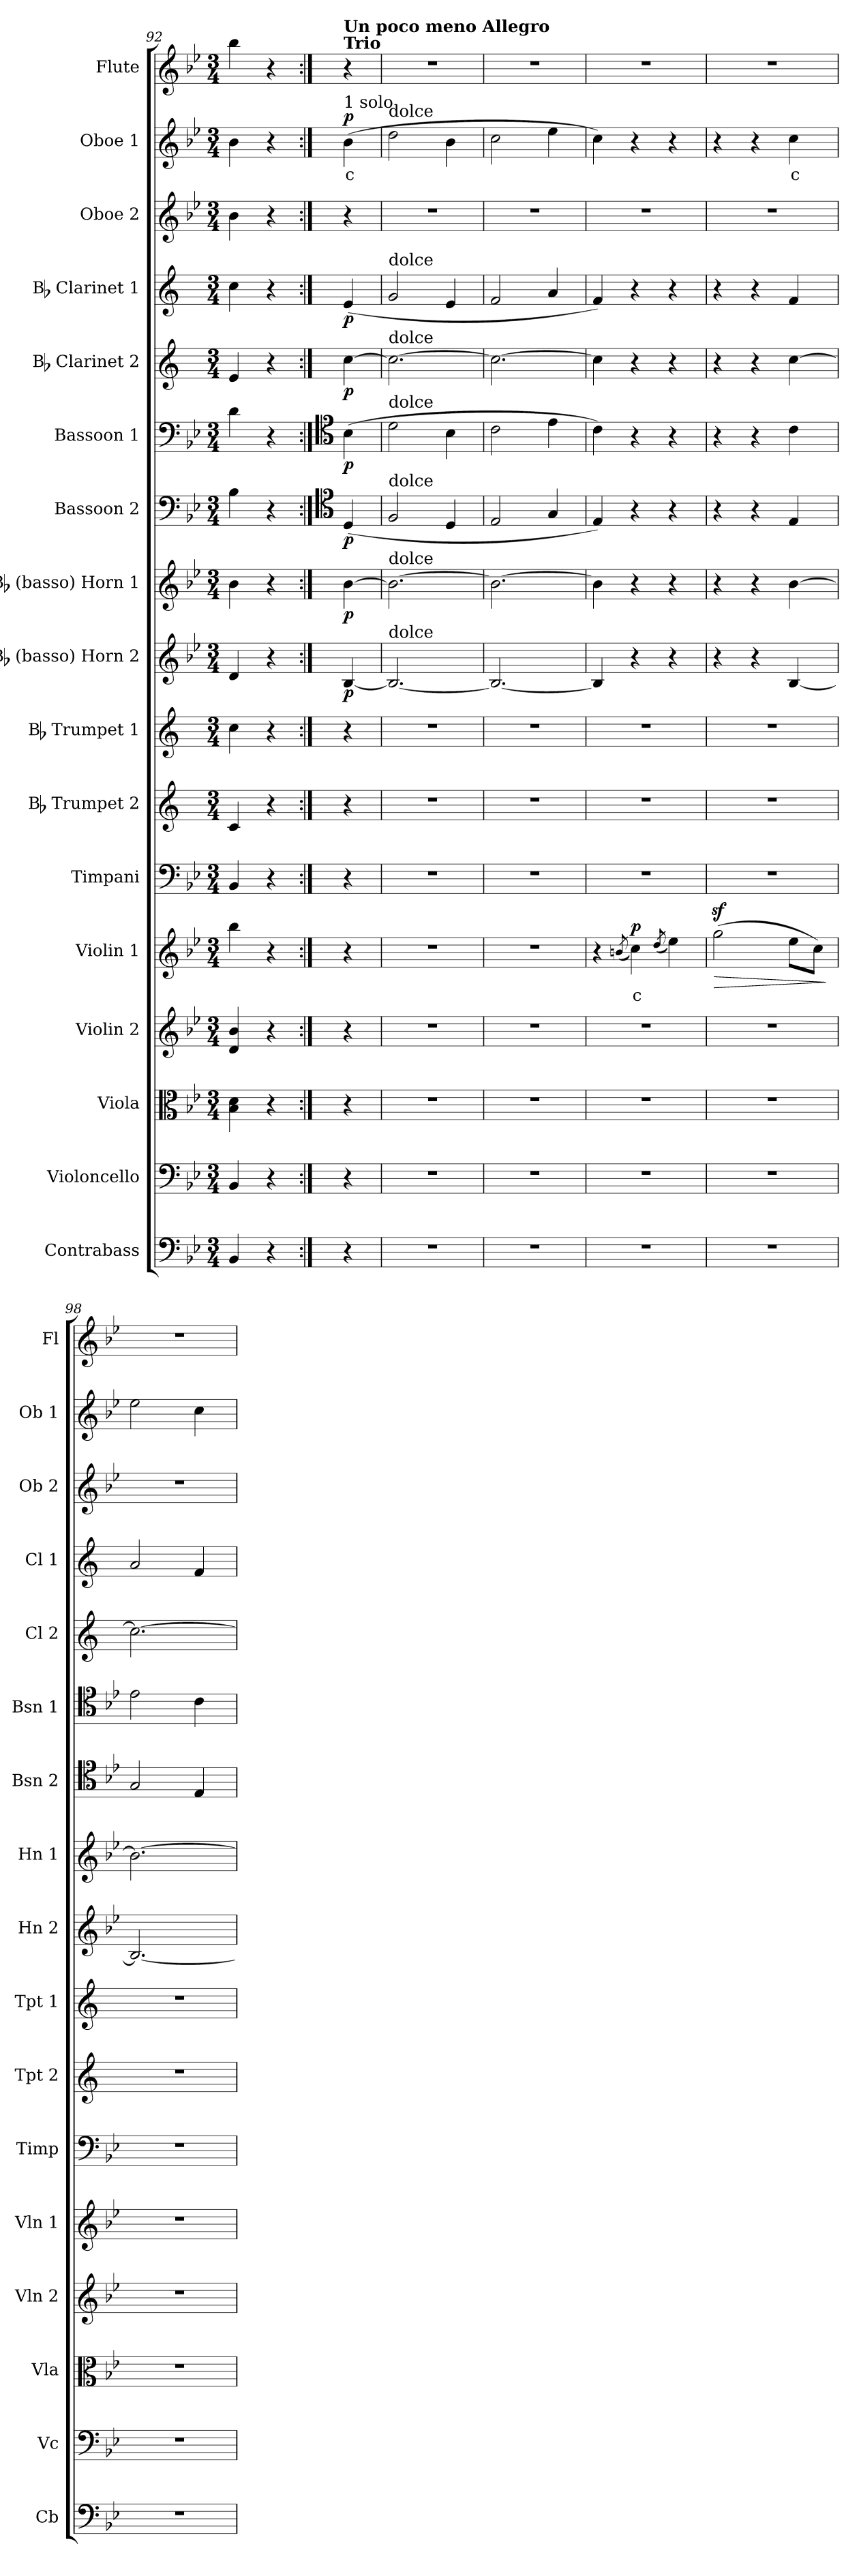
**kern	**kern	**kern	**kern	**kern	**text	**dynam	**kern	**kern	**kern	**kern	**dynam	**kern	**dynam	**kern	**dynam	**kern	**dynam	**kern	**dynam	**kern	**dynam	**kern	**kern	**text	**dynam	**kern
*part17	*part16	*part15	*part14	*part13	*part13	*part13	*part12	*part11	*part10	*part9	*part9	*part8	*part8	*part7	*part7	*part6	*part6	*part5	*part5	*part4	*part4	*part3	*part2	*part2	*part2	*part1
*staff17	*staff16	*staff15	*staff14	*staff13	*staff13	*staff13	*staff12	*staff11	*staff10	*staff9	*staff9	*staff8	*staff8	*staff7	*staff7	*staff6	*staff6	*staff5	*staff5	*staff4	*staff4	*staff3	*staff2	*staff2	*staff2	*staff1
*I"Contrabass	*I"Violoncello	*I"Viola	*I"Violin 2	*I"Violin 1	*	*	*I"Timpani	*I"Bb Trumpet 2	*I"Bb Trumpet 1	*I"Bb (basso) Horn 2	*	*I"Bb (basso) Horn 1	*	*I"Bassoon 2	*	*I"Bassoon 1	*	*I"Bb Clarinet 2	*	*I"Bb Clarinet 1	*	*I"Oboe 2	*I"Oboe 1	*	*	*I"Flute
*I'Cb	*I'Vc	*I'Vla	*I'Vln 2	*I'Vln 1	*	*	*I'Timp	*I'Tpt 2	*I'Tpt 1	*I'Hn 2	*	*I'Hn 1	*	*I'Bsn 2	*	*I'Bsn 1	*	*I'Cl 2	*	*I'Cl 1	*	*I'Ob 2	*I'Ob 1	*	*	*I'Fl
*clefF4	*clefF4	*clefC3	*clefG2	*clefG2	*	*	*clefF4	*clefG2	*clefG2	*clefG2	*	*clefG2	*	*clefF4	*	*clefF4	*	*clefG2	*	*clefG2	*	*clefG2	*clefG2	*	*	*clefG2
*ITrd7c12	*	*	*	*	*	*	*	*ITrd1c2	*ITrd1c2	*ITrd8c14	*	*ITrd8c14	*	*	*	*	*	*ITrd1c2	*	*ITrd1c2	*	*	*	*	*	*
*k[b-e-]	*k[b-e-]	*k[b-e-]	*k[b-e-]	*k[b-e-]	*	*	*k[b-e-]	*k[b-e-]	*k[b-e-]	*k[b-e-]	*	*k[b-e-]	*	*k[b-e-]	*	*k[b-e-]	*	*k[b-e-]	*	*k[b-e-]	*	*k[b-e-]	*k[b-e-]	*	*	*k[b-e-]
*M3/4	*M3/4	*M3/4	*M3/4	*M3/4	*	*	*M3/4	*M3/4	*M3/4	*M3/4	*	*M3/4	*	*M3/4	*	*M3/4	*	*M3/4	*	*M3/4	*	*M3/4	*M3/4	*	*	*M3/4
=92	=92	=92	=92	=92	=92	=92	=92	=92	=92	=92	=92	=92	=92	=92	=92	=92	=92	=92	=92	=92	=92	=92	=92	=92	=92	=92
4BBB-/	4BB-/	4B-\ 4d\	4d/ 4b-/	4bb-\	.	.	4BB-/	4B-/	4b-\	4D/	.	4B-\	.	4B-\	.	4d\	.	4d/	.	4b-\	.	4b-\	4b-\	.	.	4bb-\
4r	4r	4r	4r	4r	.	.	4r	4r	4r	4r	.	4r	.	4r	.	4r	.	4r	.	4r	.	4r	4r	.	.	4r
!!LO:PB:g=z
=93:|!	=93:|!	=93:|!	=93:|!	=93:|!	=93:|!	=93:|!	=93:|!	=93:|!	=93:|!	=93:|!	=93:|!	=93:|!	=93:|!	=93:|!	=93:|!	=93:|!	=93:|!	=93:|!	=93:|!	=93:|!	=93:|!	=93:|!	=93:|!	=93:|!	=93:|!	=93:|!
*	*	*	*	*	*	*	*	*	*	*	*	*	*	*clefC4	*	*clefC4	*	*	*	*	*	*	*	*	*	*
*	*	*	*	*	*	*	*	*	*	*	*	*	*	*	*	*	*	*	*	*	*	*	*	*	*	*MM264
!	!	!	!	!	!	!	!	!	!	!	!	!	!	!	!	!	!	!	!	!	!	!	!	!	!	!LO:TX:a:B:t=Trio
!	!	!	!	!	!	!	!	!	!	!	!	!	!	!	!	!	!	!	!	!	!	!	!	!	!	!LO:TX:a:B:t=Un poco meno Allegro
!	!	!	!	!	!	!	!	!	!	!	!	!	!	!	!	!	!	!	!	!	!	!	!LO:TX:a:t=1 solo	!	!	!
!	!	!	!	!	!	!	!	!	!	!	!LO:DY:b	!	!LO:DY:b	!	!LO:DY:b	!	!LO:DY:b	!	!LO:DY:b	!	!LO:DY:b	!	!	!LO:LY:b:color=#FF0000	!LO:DY:b	!
4r	4r	4r	4r	4r	.	.	4r	4r	4r	[4BB-/	p	[4B-\	p	(4D/	p	(4B-\	p	[4b-\	p	(4d/	p	4r	(4b-\	c	p	4r
=94	=94	=94	=94	=94	=94	=94	=94	=94	=94	=94	=94	=94	=94	=94	=94	=94	=94	=94	=94	=94	=94	=94	=94	=94	=94	=94
!	!	!	!	!	!	!	!	!	!	!	!	!	!	!	!	!	!	!	!	!	!	!	!LO:TX:a:t=dolce	!	!	!
!	!	!	!	!	!	!	!	!	!	!	!	!	!	!	!	!	!	!	!	!LO:TX:a:t=dolce	!	!	!	!	!	!
!	!	!	!	!	!	!	!	!	!	!	!	!	!	!	!	!	!	!LO:TX:a:t=dolce	!	!	!	!	!	!	!	!
!	!	!	!	!	!	!	!	!	!	!	!	!	!	!	!	!LO:TX:a:t=dolce	!	!	!	!	!	!	!	!	!	!
!	!	!	!	!	!	!	!	!	!	!	!	!	!	!LO:TX:a:t=dolce	!	!	!	!	!	!	!	!	!	!	!	!
!	!	!	!	!	!	!	!	!	!	!	!	!LO:TX:a:t=dolce	!	!	!	!	!	!	!	!	!	!	!	!	!	!
!	!	!	!	!	!	!	!	!	!	!LO:TX:a:t=dolce	!	!	!	!	!	!	!	!	!	!	!	!	!	!	!	!
2.r	2.r	2.r	2.r	2.r	.	.	2.r	2.r	2.r	2.BB-/_	.	2.B-\_	.	2F/	.	2d\	.	2.b-\_	.	2f/	.	2.r	2dd\	.	.	2.r
.	.	.	.	.	.	.	.	.	.	.	.	.	.	4D/	.	4B-\	.	.	.	4d/	.	.	4b-\	.	.	.
=95	=95	=95	=95	=95	=95	=95	=95	=95	=95	=95	=95	=95	=95	=95	=95	=95	=95	=95	=95	=95	=95	=95	=95	=95	=95	=95
2.r	2.r	2.r	2.r	2.r	.	.	2.r	2.r	2.r	2.BB-/_	.	2.B-\_	.	2E-/	.	2c\	.	2.b-\_	.	2e-/	.	2.r	2cc\	.	.	2.r
.	.	.	.	.	.	.	.	.	.	.	.	.	.	4G/	.	4e-\	.	.	.	4g/	.	.	4ee-\	.	.	.
=96	=96	=96	=96	=96	=96	=96	=96	=96	=96	=96	=96	=96	=96	=96	=96	=96	=96	=96	=96	=96	=96	=96	=96	=96	=96	=96
2.r	2.r	2.r	2.r	4r	.	.	2.r	2.r	2.r	4BB-/]	.	4B-\]	.	4E-/)	.	4c\)	.	4b-\]	.	4e-/)	.	2.r	4cc\)	.	.	2.r
.	.	.	.	(8qbn/	.	.	.	.	.	.	.	.	.	.	.	.	.	.	.	.	.	.	.	.	.	.
!	!	!	!	!	!LO:LY:b:color=#FF0000	!LO:DY:b	!	!	!	!	!	!	!	!	!	!	!	!	!	!	!	!	!	!	!	!
.	.	.	.	4cc\)	c	p	.	.	.	4r	.	4r	.	4r	.	4r	.	4r	.	4r	.	.	4r	.	.	.
.	.	.	.	(8qdd/	.	.	.	.	.	.	.	.	.	.	.	.	.	.	.	.	.	.	.	.	.	.
.	.	.	.	4ee-\)	.	.	.	.	.	4r	.	4r	.	4r	.	4r	.	4r	.	4r	.	.	4r	.	.	.
=97	=97	=97	=97	=97	=97	=97	=97	=97	=97	=97	=97	=97	=97	=97	=97	=97	=97	=97	=97	=97	=97	=97	=97	=97	=97	=97
!	!	!	!	!	!	!LO:HP:b	!	!	!	!	!	!	!	!	!	!	!	!	!	!	!	!	!	!	!	!
2.r	2.r	2.r	2.r	(2ggz<\	.	>	2.r	2.r	2.r	4r	.	4r	.	4r	.	4r	.	4r	.	4r	.	2.r	4r	.	.	2.r
.	.	.	.	.	.	.	.	.	.	4r	.	4r	.	4r	.	4r	.	4r	.	4r	.	.	4r	.	.	.
!	!	!	!	!	!	!	!	!	!	!	!	!	!	!	!	!	!	!	!	!	!	!	!	!LO:LY:b:color=#FF0000	!	!
.	.	.	.	8ee-\L	.	.	.	.	.	[4BB-/	.	[4B-\	.	4E-/	.	4c\	.	[4b-\	.	4e-/	.	.	4cc\	c	.	.
.	.	.	.	8cc\J)	.	.	.	.	.	.	.	.	.	.	.	.	.	.	.	.	.	.	.	.	.	.
.	.	.	.	.	.	]	.	.	.	.	.	.	.	.	.	.	.	.	.	.	.	.	.	.	.	.
=98	=98	=98	=98	=98	=98	=98	=98	=98	=98	=98	=98	=98	=98	=98	=98	=98	=98	=98	=98	=98	=98	=98	=98	=98	=98	=98
2.r	2.r	2.r	2.r	2.r	.	.	2.r	2.r	2.r	2.BB-/_	.	2.B-\_	.	2G/	.	2e-\	.	2.b-\_	.	2g/	.	2.r	2ee-\	.	.	2.r
.	.	.	.	.	.	.	.	.	.	.	.	.	.	4E-/	.	4c\	.	.	.	4e-/	.	.	4cc\	.	.	.
=	=	=	=	=	=	=	=	=	=	=	=	=	=	=	=	=	=	=	=	=	=	=	=	=	=	=
*-	*-	*-	*-	*-	*-	*-	*-	*-	*-	*-	*-	*-	*-	*-	*-	*-	*-	*-	*-	*-	*-	*-	*-	*-	*-	*-
